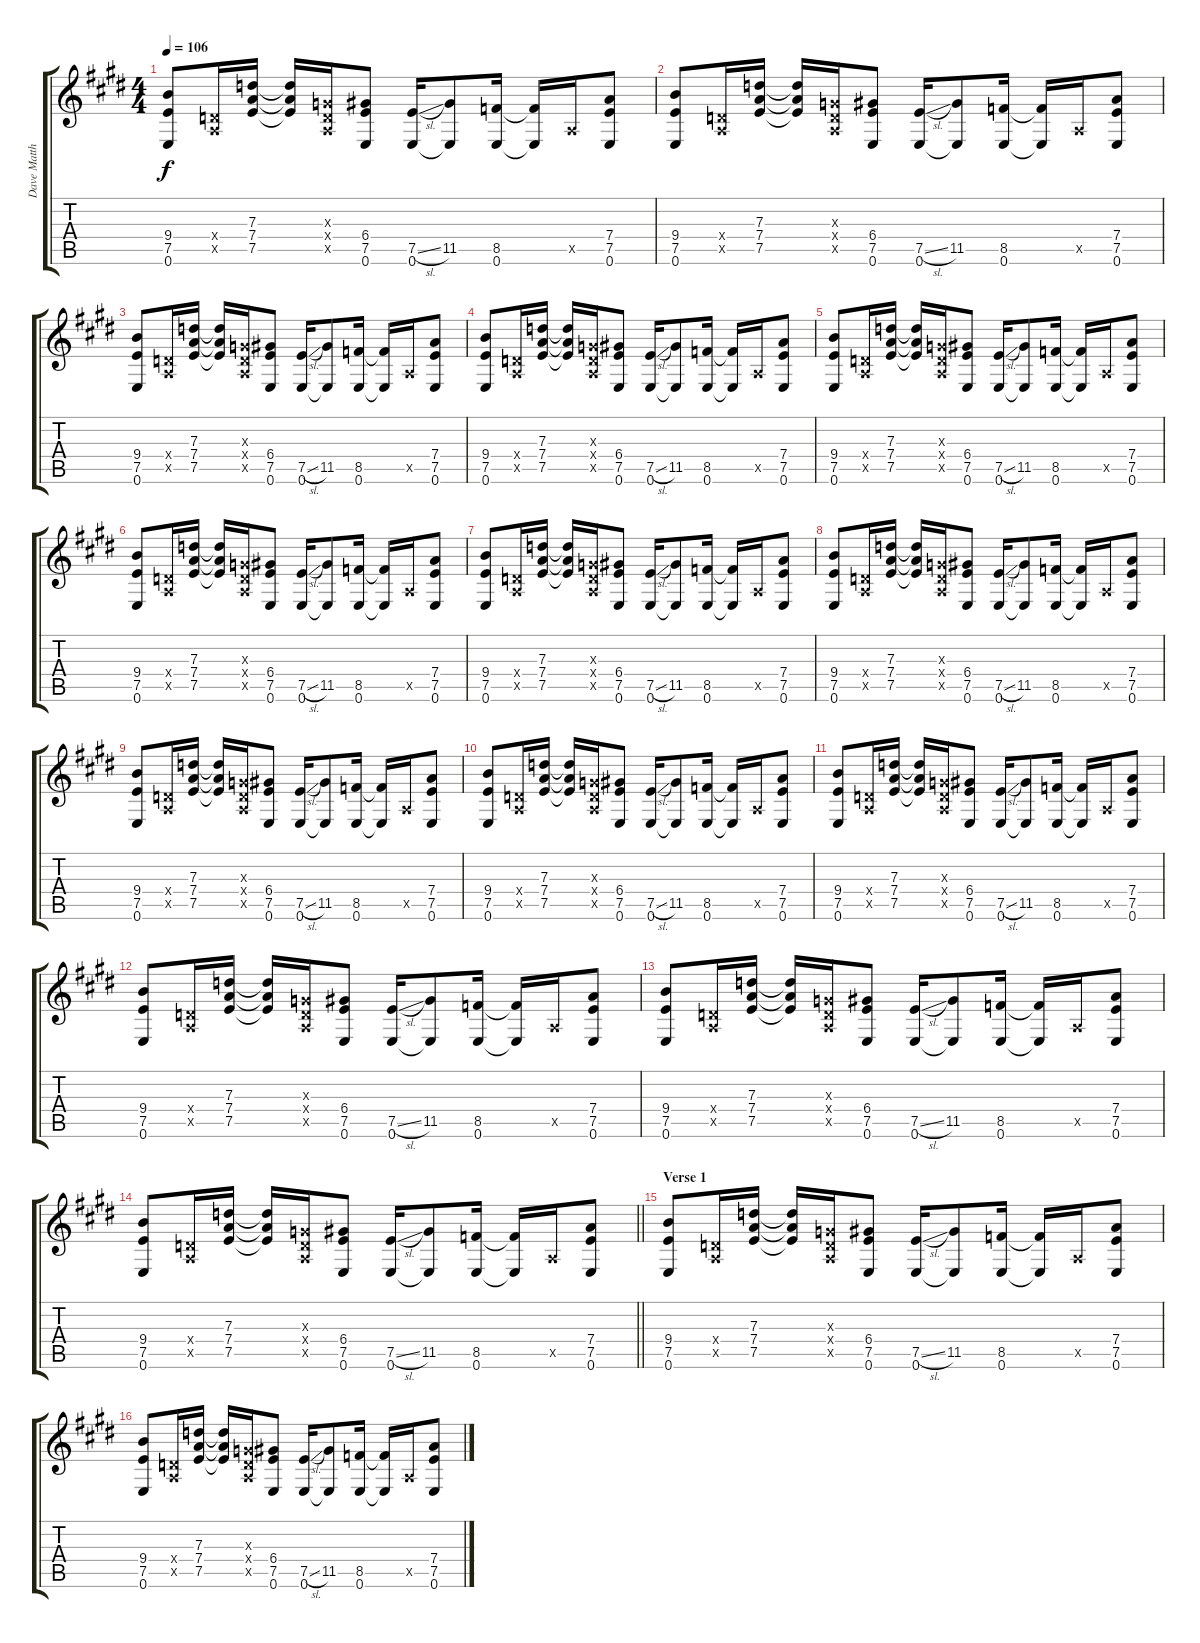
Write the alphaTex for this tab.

\track ("Dave Matthews" "Dave Matth") {instrument acousticguitarsteel}
\staff {score tabs}
\tuning (E4 B3 G3 D3 A2 E2) {hide}
\ts (4 4)
\tempo 106
\clef g2
\ks e
(9.4 7.5 0.6).8{dy f} (0.4{x} 0.5{x}).16 (7.3 7.4 7.5).16 (7.3{t} 7.4{t} 7.5{t}).16 (0.3{x} 0.4{x} 0.5{x}).16 (6.4 7.5 0.6).8 (7.5{sl} 0.6).16 (11.5 0.6{t}).8 (8.5 0.6).16 (8.5{t} 0.6{t}).16 0.5{x}.16 (7.4 7.5 0.6).8 |
(9.4 7.5 0.6).8 (0.4{x} 0.5{x}).16 (7.3 7.4 7.5).16 (7.3{t} 7.4{t} 7.5{t}).16 (0.3{x} 0.4{x} 0.5{x}).16 (6.4 7.5 0.6).8 (7.5{sl} 0.6).16 (11.5 0.6{t}).8 (8.5 0.6).16 (8.5{t} 0.6{t}).16 0.5{x}.16 (7.4 7.5 0.6).8 |
(9.4 7.5 0.6).8 (0.4{x} 0.5{x}).16 (7.3 7.4 7.5).16 (7.3{t} 7.4{t} 7.5{t}).16 (0.3{x} 0.4{x} 0.5{x}).16 (6.4 7.5 0.6).8 (7.5{sl} 0.6).16 (11.5 0.6{t}).8 (8.5 0.6).16 (8.5{t} 0.6{t}).16 0.5{x}.16 (7.4 7.5 0.6).8 |
(9.4 7.5 0.6).8 (0.4{x} 0.5{x}).16 (7.3 7.4 7.5).16 (7.3{t} 7.4{t} 7.5{t}).16 (0.3{x} 0.4{x} 0.5{x}).16 (6.4 7.5 0.6).8 (7.5{sl} 0.6).16 (11.5 0.6{t}).8 (8.5 0.6).16 (8.5{t} 0.6{t}).16 0.5{x}.16 (7.4 7.5 0.6).8 |
(9.4 7.5 0.6).8 (0.4{x} 0.5{x}).16 (7.3 7.4 7.5).16 (7.3{t} 7.4{t} 7.5{t}).16 (0.3{x} 0.4{x} 0.5{x}).16 (6.4 7.5 0.6).8 (7.5{sl} 0.6).16 (11.5 0.6{t}).8 (8.5 0.6).16 (8.5{t} 0.6{t}).16 0.5{x}.16 (7.4 7.5 0.6).8 |
(9.4 7.5 0.6).8 (0.4{x} 0.5{x}).16 (7.3 7.4 7.5).16 (7.3{t} 7.4{t} 7.5{t}).16 (0.3{x} 0.4{x} 0.5{x}).16 (6.4 7.5 0.6).8 (7.5{sl} 0.6).16 (11.5 0.6{t}).8 (8.5 0.6).16 (8.5{t} 0.6{t}).16 0.5{x}.16 (7.4 7.5 0.6).8 |
(9.4 7.5 0.6).8 (0.4{x} 0.5{x}).16 (7.3 7.4 7.5).16 (7.3{t} 7.4{t} 7.5{t}).16 (0.3{x} 0.4{x} 0.5{x}).16 (6.4 7.5 0.6).8 (7.5{sl} 0.6).16 (11.5 0.6{t}).8 (8.5 0.6).16 (8.5{t} 0.6{t}).16 0.5{x}.16 (7.4 7.5 0.6).8 |
(9.4 7.5 0.6).8 (0.4{x} 0.5{x}).16 (7.3 7.4 7.5).16 (7.3{t} 7.4{t} 7.5{t}).16 (0.3{x} 0.4{x} 0.5{x}).16 (6.4 7.5 0.6).8 (7.5{sl} 0.6).16 (11.5 0.6{t}).8 (8.5 0.6).16 (8.5{t} 0.6{t}).16 0.5{x}.16 (7.4 7.5 0.6).8 |
(9.4 7.5 0.6).8 (0.4{x} 0.5{x}).16 (7.3 7.4 7.5).16 (7.3{t} 7.4{t} 7.5{t}).16 (0.3{x} 0.4{x} 0.5{x}).16 (6.4 7.5 0.6).8 (7.5{sl} 0.6).16 (11.5 0.6{t}).8 (8.5 0.6).16 (8.5{t} 0.6{t}).16 0.5{x}.16 (7.4 7.5 0.6).8 |
(9.4 7.5 0.6).8 (0.4{x} 0.5{x}).16 (7.3 7.4 7.5).16 (7.3{t} 7.4{t} 7.5{t}).16 (0.3{x} 0.4{x} 0.5{x}).16 (6.4 7.5 0.6).8 (7.5{sl} 0.6).16 (11.5 0.6{t}).8 (8.5 0.6).16 (8.5{t} 0.6{t}).16 0.5{x}.16 (7.4 7.5 0.6).8 |
(9.4 7.5 0.6).8 (0.4{x} 0.5{x}).16 (7.3 7.4 7.5).16 (7.3{t} 7.4{t} 7.5{t}).16 (0.3{x} 0.4{x} 0.5{x}).16 (6.4 7.5 0.6).8 (7.5{sl} 0.6).16 (11.5 0.6{t}).8 (8.5 0.6).16 (8.5{t} 0.6{t}).16 0.5{x}.16 (7.4 7.5 0.6).8 |
(9.4 7.5 0.6).8 (0.4{x} 0.5{x}).16 (7.3 7.4 7.5).16 (7.3{t} 7.4{t} 7.5{t}).16 (0.3{x} 0.4{x} 0.5{x}).16 (6.4 7.5 0.6).8 (7.5{sl} 0.6).16 (11.5 0.6{t}).8 (8.5 0.6).16 (8.5{t} 0.6{t}).16 0.5{x}.16 (7.4 7.5 0.6).8 |
(9.4 7.5 0.6).8 (0.4{x} 0.5{x}).16 (7.3 7.4 7.5).16 (7.3{t} 7.4{t} 7.5{t}).16 (0.3{x} 0.4{x} 0.5{x}).16 (6.4 7.5 0.6).8 (7.5{sl} 0.6).16 (11.5 0.6{t}).8 (8.5 0.6).16 (8.5{t} 0.6{t}).16 0.5{x}.16 (7.4 7.5 0.6).8 |
\barLineRight lightlight
(9.4 7.5 0.6).8 (0.4{x} 0.5{x}).16 (7.3 7.4 7.5).16 (7.3{t} 7.4{t} 7.5{t}).16 (0.3{x} 0.4{x} 0.5{x}).16 (6.4 7.5 0.6).8 (7.5{sl} 0.6).16 (11.5 0.6{t}).8 (8.5 0.6).16 (8.5{t} 0.6{t}).16 0.5{x}.16 (7.4 7.5 0.6).8 |
\section ("" "Verse 1")
(9.4 7.5 0.6).8 (0.4{x} 0.5{x}).16 (7.3 7.4 7.5).16 (7.3{t} 7.4{t} 7.5{t}).16 (0.3{x} 0.4{x} 0.5{x}).16 (6.4 7.5 0.6).8 (7.5{sl} 0.6).16 (11.5 0.6{t}).8 (8.5 0.6).16 (8.5{t} 0.6{t}).16 0.5{x}.16 (7.4 7.5 0.6).8 |
(9.4 7.5 0.6).8 (0.4{x} 0.5{x}).16 (7.3 7.4 7.5).16 (7.3{t} 7.4{t} 7.5{t}).16 (0.3{x} 0.4{x} 0.5{x}).16 (6.4 7.5 0.6).8 (7.5{sl} 0.6).16 (11.5 0.6{t}).8 (8.5 0.6).16 (8.5{t} 0.6{t}).16 0.5{x}.16 (7.4 7.5 0.6).8
